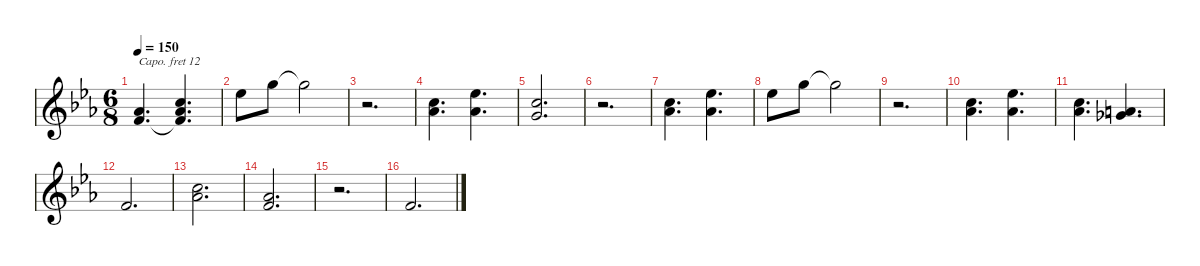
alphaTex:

\defaultSystemsLayout 4
\hideDynamics
\bracketExtendMode groupsimilarinstruments
\singleTrackTrackNamePolicy hidden
\multiTrackTrackNamePolicy hidden
\firstSystemTrackNameMode fullname
\otherSystemsTrackNameOrientation horizontal
\extendBarLines
\track ("Right Hand-bu" "pno.") {mute instrument acousticgrandpiano}
\staff {score}
\capo 12
\tuning (E4 B3 G3 D3 A2 E2 B1)
\ts (6 8)
\tempo 150
\clef g2
\ks cminor
(1.3{acc b} 3.4{acc forcenatural}).4{d dy f beam Up} (1.2{acc forcenatural} 1.3{acc b} 3.4{t acc forcenatural}).4{d beam Up} |
4.2{acc b}.8{beam Down} 3.1{acc forcenatural}.8{beam Down} 3.1{t acc forcenatural}.2{beam Down} |
r.2{d beam Down} |
(1.2{acc forcenatural} 1.3{acc b}).4{d beam Down} (4.2{acc b} 1.3{acc b}).4{d beam Down} |
(1.2{acc forcenatural} 0.3{acc forcenatural}).2{d beam Up} |
r.2{d beam Down} |
(1.2{acc forcenatural} 1.3{acc b}).4{d beam Down} (4.2{acc b} 1.3{acc b}).4{d beam Down} |
4.2{acc b}.8{beam Down} 3.1{acc forcenatural}.8{beam Down} 3.1{t acc forcenatural}.2{beam Down} |
r.2{d beam Down} |
\tempo (148 0.5 hide)
\tempo (145 0.833333 hide)
(1.2{acc forcenatural} 1.3{acc b}).4{d beam Down} (4.2{acc b} 1.3{acc b}).4{d beam Down} |
\tempo (142 hide)
\tempo (140 0.333333 hide)
\tempo (135 0.5 hide)
\tempo (132 0.666667 hide)
\tempo (130 0.833333 hide)
(1.2{acc forcenatural} 1.3{acc b}).4{d beam Down} (7.4{acc forcenatural} 9.5{acc b}).4{d beam Up} |
\tempo (135 hide)
3.4{acc forcenatural}.2{d beam Up} |
(1.2{acc forcenatural} 1.3{acc b}).2{d beam Down} |
(1.3{acc b} 3.4{acc forcenatural}).2{d beam Up} |
r.2{d beam Down} |
3.4{acc forcenatural}.2{d beam Up}
